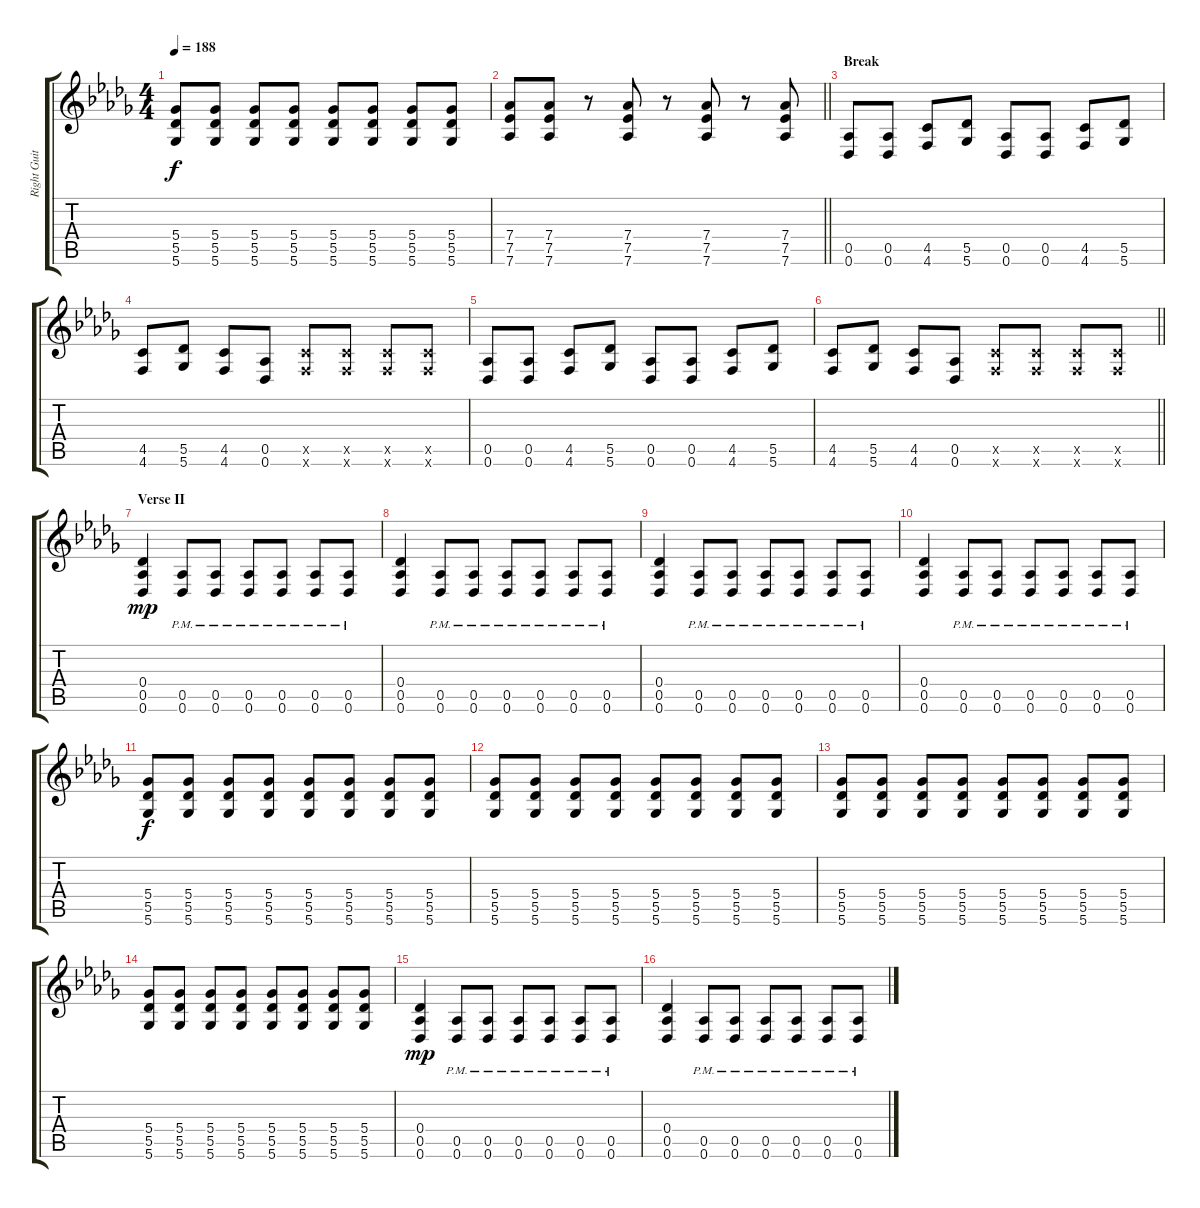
\track ("Right Guitar" "Right Guit") {instrument overdrivenguitar}
\staff {score tabs}
\tuning (Eb4 Bb3 Gb3 Db3 Ab2 Db2) {hide}
\ts (4 4)
\tempo 188
\clef g2
\ks db
(5.4 5.5 5.6).8{dy f} (5.4 5.5 5.6).8 (5.4 5.5 5.6).8 (5.4 5.5 5.6).8 (5.4 5.5 5.6).8 (5.4 5.5 5.6).8 (5.4 5.5 5.6).8 (5.4 5.5 5.6).8 |
\barLineRight lightlight
(7.4 7.5 7.6).8 (7.4 7.5 7.6).8 r.8 (7.4 7.5 7.6).8 r.8 (7.4 7.5 7.6).8 r.8 (7.4 7.5 7.6).8 |
\section ("" "Break")
(0.5 0.6).8 (0.5 0.6).8 (4.5 4.6).8 (5.5 5.6).8 (0.5 0.6).8 (0.5 0.6).8 (4.5 4.6).8 (5.5 5.6).8 |
(4.5 4.6).8 (5.5 5.6).8 (4.5 4.6).8 (0.5 0.6).8 (4.5{x} 4.6{x}).8 (4.5{x} 4.6{x}).8 (4.5{x} 4.6{x}).8 (4.5{x} 4.6{x}).8 |
(0.5 0.6).8 (0.5 0.6).8 (4.5 4.6).8 (5.5 5.6).8 (0.5 0.6).8 (0.5 0.6).8 (4.5 4.6).8 (5.5 5.6).8 |
\barLineRight lightlight
(4.5 4.6).8 (5.5 5.6).8 (4.5 4.6).8 (0.5 0.6).8 (4.5{x} 4.6{x}).8 (4.5{x} 4.6{x}).8 (4.5{x} 4.6{x}).8 (4.5{x} 4.6{x}).8 |
\section ("" "Verse II")
(0.4 0.5 0.6).4{dy mp} (0.5{pm} 0.6{pm}).8 (0.5{pm} 0.6{pm}).8 (0.5{pm} 0.6{pm}).8 (0.5{pm} 0.6{pm}).8 (0.5{pm} 0.6{pm}).8 (0.5{pm} 0.6{pm}).8 |
(0.4 0.5 0.6).4 (0.5{pm} 0.6{pm}).8 (0.5{pm} 0.6{pm}).8 (0.5{pm} 0.6{pm}).8 (0.5{pm} 0.6{pm}).8 (0.5{pm} 0.6{pm}).8 (0.5{pm} 0.6{pm}).8 |
(0.4 0.5 0.6).4 (0.5{pm} 0.6{pm}).8 (0.5{pm} 0.6{pm}).8 (0.5{pm} 0.6{pm}).8 (0.5{pm} 0.6{pm}).8 (0.5{pm} 0.6{pm}).8 (0.5{pm} 0.6{pm}).8 |
(0.4 0.5 0.6).4 (0.5{pm} 0.6{pm}).8 (0.5{pm} 0.6{pm}).8 (0.5{pm} 0.6{pm}).8 (0.5{pm} 0.6{pm}).8 (0.5{pm} 0.6{pm}).8 (0.5{pm} 0.6{pm}).8 |
(5.4 5.5 5.6).8{dy f} (5.4 5.5 5.6).8 (5.4 5.5 5.6).8 (5.4 5.5 5.6).8 (5.4 5.5 5.6).8 (5.4 5.5 5.6).8 (5.4 5.5 5.6).8 (5.4 5.5 5.6).8 |
(5.4 5.5 5.6).8 (5.4 5.5 5.6).8 (5.4 5.5 5.6).8 (5.4 5.5 5.6).8 (5.4 5.5 5.6).8 (5.4 5.5 5.6).8 (5.4 5.5 5.6).8 (5.4 5.5 5.6).8 |
(5.4 5.5 5.6).8 (5.4 5.5 5.6).8 (5.4 5.5 5.6).8 (5.4 5.5 5.6).8 (5.4 5.5 5.6).8 (5.4 5.5 5.6).8 (5.4 5.5 5.6).8 (5.4 5.5 5.6).8 |
(5.4 5.5 5.6).8 (5.4 5.5 5.6).8 (5.4 5.5 5.6).8 (5.4 5.5 5.6).8 (5.4 5.5 5.6).8 (5.4 5.5 5.6).8 (5.4 5.5 5.6).8 (5.4 5.5 5.6).8 |
(0.4 0.5 0.6).4{dy mp} (0.5{pm} 0.6{pm}).8 (0.5{pm} 0.6{pm}).8 (0.5{pm} 0.6{pm}).8 (0.5{pm} 0.6{pm}).8 (0.5{pm} 0.6{pm}).8 (0.5{pm} 0.6{pm}).8 |
(0.4 0.5 0.6).4 (0.5{pm} 0.6{pm}).8 (0.5{pm} 0.6{pm}).8 (0.5{pm} 0.6{pm}).8 (0.5{pm} 0.6{pm}).8 (0.5{pm} 0.6{pm}).8 (0.5{pm} 0.6{pm}).8
